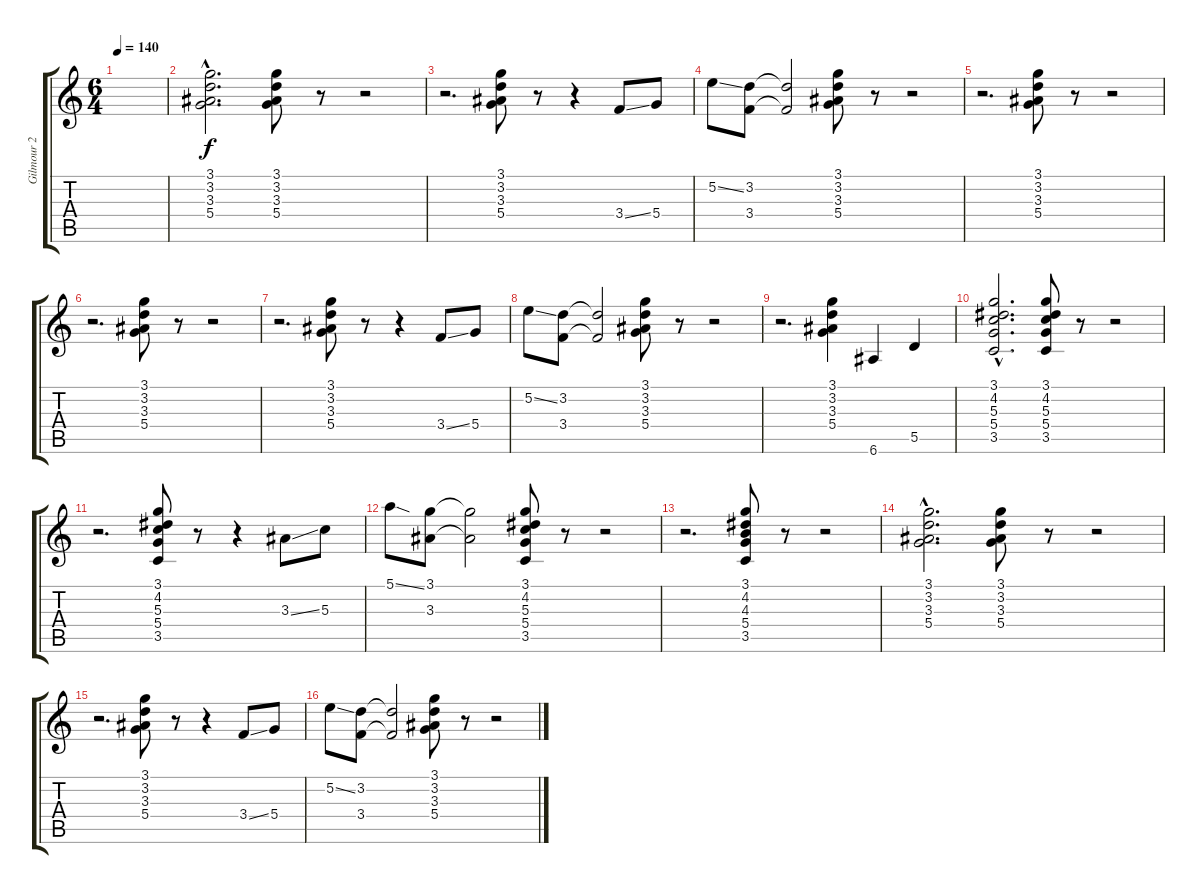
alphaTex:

\track ("Gilmour 2" "Gilmour 2") {instrument electricguitarclean}
\staff {score tabs}
\tuning (E4 B3 G3 D3 A2 E2) {hide}
\ts (6 4)
\tempo 140
\clef g2
\ks c
|
(3.1{hac} 3.2{hac} 3.3{hac} 5.4{hac}).2{d} (3.1 3.2 3.3 5.4).8 r.8 r.2 |
r.2{d} (3.1 3.2 3.3 5.4).8 r.8 r.4 3.4{ss}.8 5.4.8 |
5.2{ss}.8 (3.2 3.4).8 (3.2{t} 3.4{t}).2 (3.1 3.2 3.3 5.4).8 r.8 r.2 |
r.2{d} (3.1 3.2 3.3 5.4).8 r.8 r.2 |
r.2{d} (3.1 3.2 3.3 5.4).8 r.8 r.2 |
r.2{d} (3.1 3.2 3.3 5.4).8 r.8 r.4 3.4{ss}.8 5.4.8 |
5.2{ss}.8 (3.2 3.4).8 (3.2{t} 3.4{t}).2 (3.1 3.2 3.3 5.4).8 r.8 r.2 |
r.2{d} (3.1 3.2 3.3 5.4).4 6.6.4 5.5.4 |
(3.1{hac} 4.2{hac} 5.3{hac} 5.4{hac} 3.5{hac}).2{d} (3.1 4.2 5.3 5.4 3.5).8 r.8 r.2 |
r.2{d} (3.1 4.2 5.3 5.4 3.5).8 r.8 r.4 3.3{ss}.8 5.3.8 |
5.1{ss}.8 (3.1 3.3).8 (3.1{t} 3.3{t}).2 (3.1 4.2 5.3 5.4 3.5).8 r.8 r.2 |
r.2{d} (3.1 4.2 4.3 5.4 3.5).8 r.8 r.2 |
(3.1{hac} 3.2{hac} 3.3{hac} 5.4{hac}).2{d} (3.1 3.2 3.3 5.4).8 r.8 r.2 |
r.2{d} (3.1 3.2 3.3 5.4).8 r.8 r.4 3.4{ss}.8 5.4.8 |
5.2{ss}.8 (3.2 3.4).8 (3.2{t} 3.4{t}).2 (3.1 3.2 3.3 5.4).8 r.8 r.2
